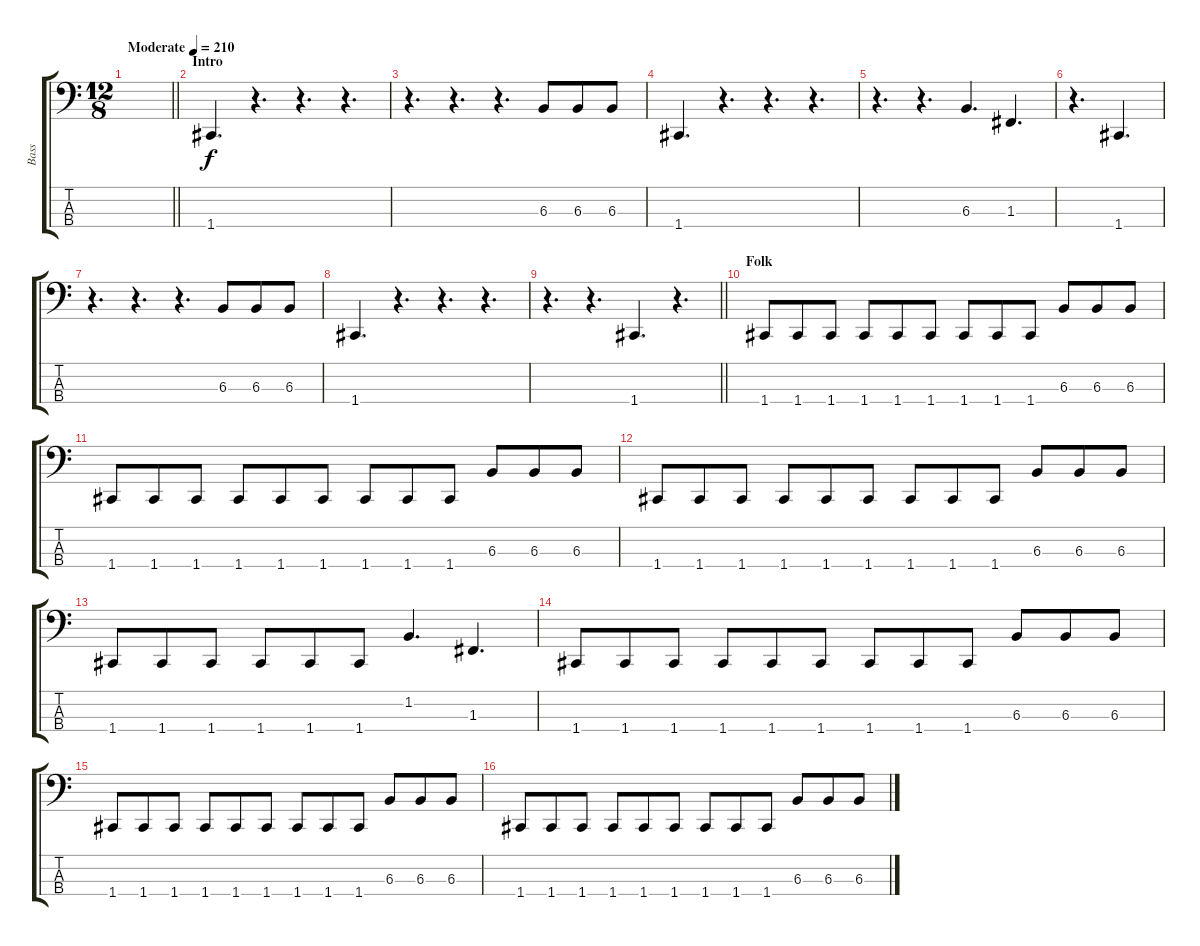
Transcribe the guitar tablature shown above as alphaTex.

\track ("Bass" "Bass") {instrument electricbasspick}
\staff {score tabs}
\tuning (Eb2 Bb1 F1 C1) {hide}
\ts (12 8)
\tempo (210 "Moderate")
\clef f4
\barLineRight lightlight
\ks c
|
\section ("" "Intro")
1.4.4{d} r.4{d} r.4{d} r.4{d} |
r.4{d} r.4{d} r.4{d} 6.3.8 6.3.8 6.3.8 |
1.4.4{d} r.4{d} r.4{d} r.4{d} |
r.4{d} r.4{d} 6.3.4{d} 1.3.4{d} |
r.4{d} 1.4.4{d} |
r.4{d} r.4{d} r.4{d} 6.3.8 6.3.8 6.3.8 |
1.4.4{d} r.4{d} r.4{d} r.4{d} |
\barLineRight lightlight
r.4{d} r.4{d} 1.4.4{d} r.4{d} |
\section ("" "Folk")
1.4.8 1.4.8 1.4.8 1.4.8 1.4.8 1.4.8 1.4.8 1.4.8 1.4.8 6.3.8 6.3.8 6.3.8 |
1.4.8 1.4.8 1.4.8 1.4.8 1.4.8 1.4.8 1.4.8 1.4.8 1.4.8 6.3.8 6.3.8 6.3.8 |
1.4.8 1.4.8 1.4.8 1.4.8 1.4.8 1.4.8 1.4.8 1.4.8 1.4.8 6.3.8 6.3.8 6.3.8 |
1.4.8 1.4.8 1.4.8 1.4.8 1.4.8 1.4.8 1.2.4{d} 1.3.4{d} |
1.4.8 1.4.8 1.4.8 1.4.8 1.4.8 1.4.8 1.4.8 1.4.8 1.4.8 6.3.8 6.3.8 6.3.8 |
1.4.8 1.4.8 1.4.8 1.4.8 1.4.8 1.4.8 1.4.8 1.4.8 1.4.8 6.3.8 6.3.8 6.3.8 |
1.4.8 1.4.8 1.4.8 1.4.8 1.4.8 1.4.8 1.4.8 1.4.8 1.4.8 6.3.8 6.3.8 6.3.8
